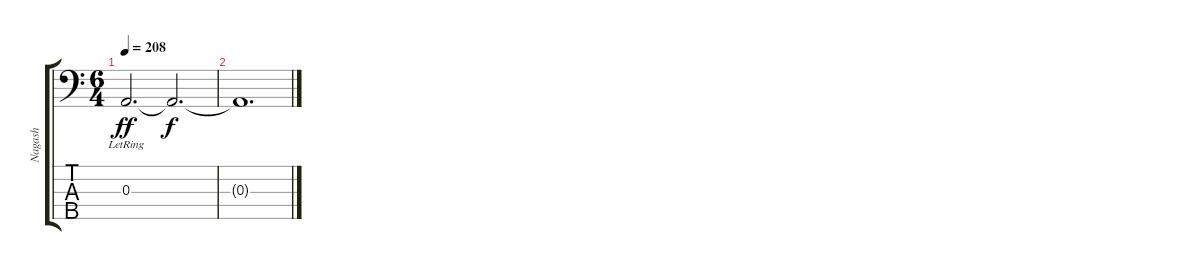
\track ("Nagash" "Nagash") {instrument electricbasspick}
\staff {score tabs}
\tuning (G2 D2 A1 E1 B0) {hide}
\ts (6 4)
\tempo 208
\clef f4
\ks c
0.3{lr}.2{d dy ff} 0.3{t}.2{d dy f} |
0.3{t}.1{d}
